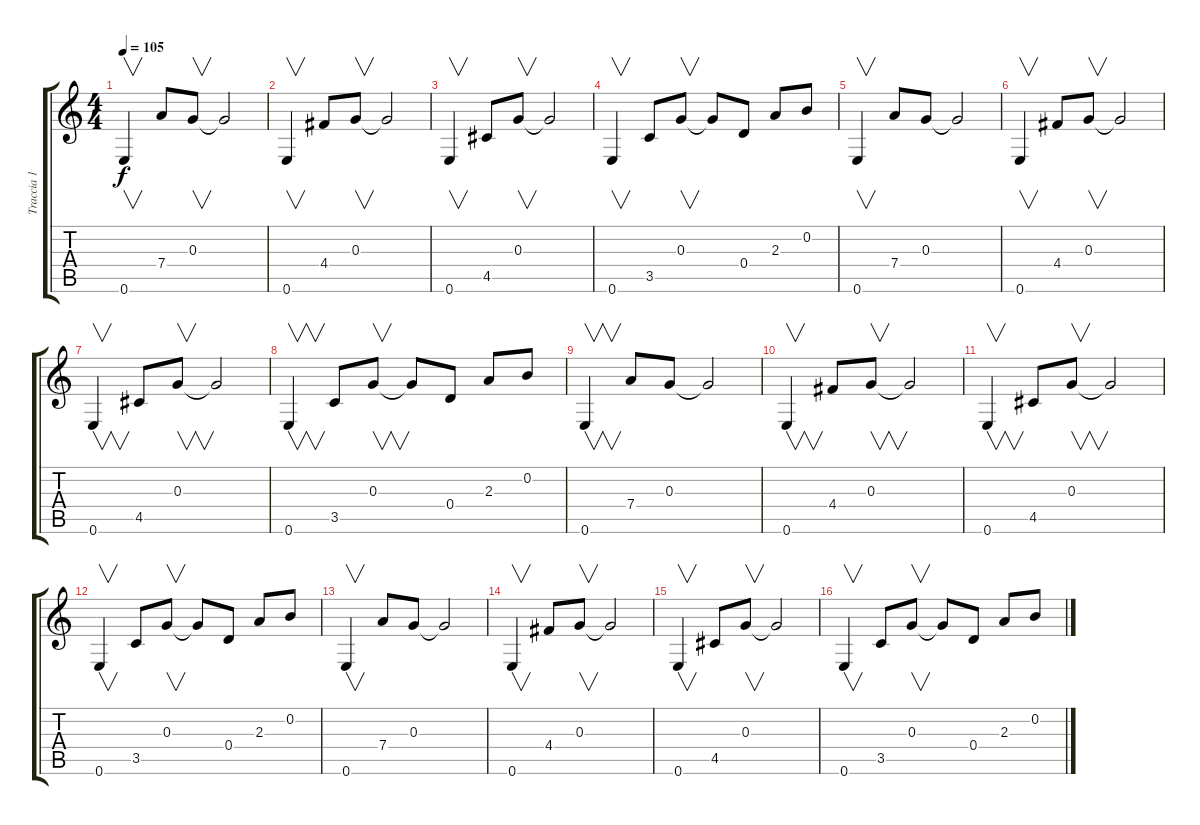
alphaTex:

\track ("Traccia 1" "Traccia 1") {instrument distortionguitar}
\staff {score tabs}
\tuning (E4 B3 G3 D3 A2 E2) {hide}
\ts (4 4)
\tempo 105
\clef g2
\ks c
0.6.4{v dy f instrument acousticguitarsteel} 7.4.8 0.3.8{v} 0.3{t}.2 |
0.6.4{v} 4.4.8 0.3.8{v} 0.3{t}.2 |
0.6.4{v} 4.5.8 0.3.8{v} 0.3{t}.2 |
0.6.4{v} 3.5.8 0.3.8{v} 0.3{t}.8 0.4.8 2.3.8 0.2.8 |
0.6.4{v} 7.4.8 0.3.8 0.3{t}.2 |
0.6.4{v} 4.4.8 0.3.8{v} 0.3{t}.2 |
0.6.4{v} 4.5.8 0.3.8{v} 0.3{t}.2 |
0.6.4{v} 3.5.8 0.3.8{v} 0.3{t}.8 0.4.8 2.3.8 0.2.8 |
0.6.4{v} 7.4.8 0.3.8 0.3{t}.2 |
0.6.4{v} 4.4.8 0.3.8{v} 0.3{t}.2 |
0.6.4{v} 4.5.8 0.3.8{v} 0.3{t}.2 |
0.6.4{v} 3.5.8 0.3.8{v} 0.3{t}.8 0.4.8 2.3.8 0.2.8 |
0.6.4{v} 7.4.8 0.3.8 0.3{t}.2 |
0.6.4{v} 4.4.8 0.3.8{v} 0.3{t}.2 |
0.6.4{v} 4.5.8 0.3.8{v} 0.3{t}.2 |
0.6.4{v} 3.5.8 0.3.8{v} 0.3{t}.8 0.4.8 2.3.8 0.2.8
